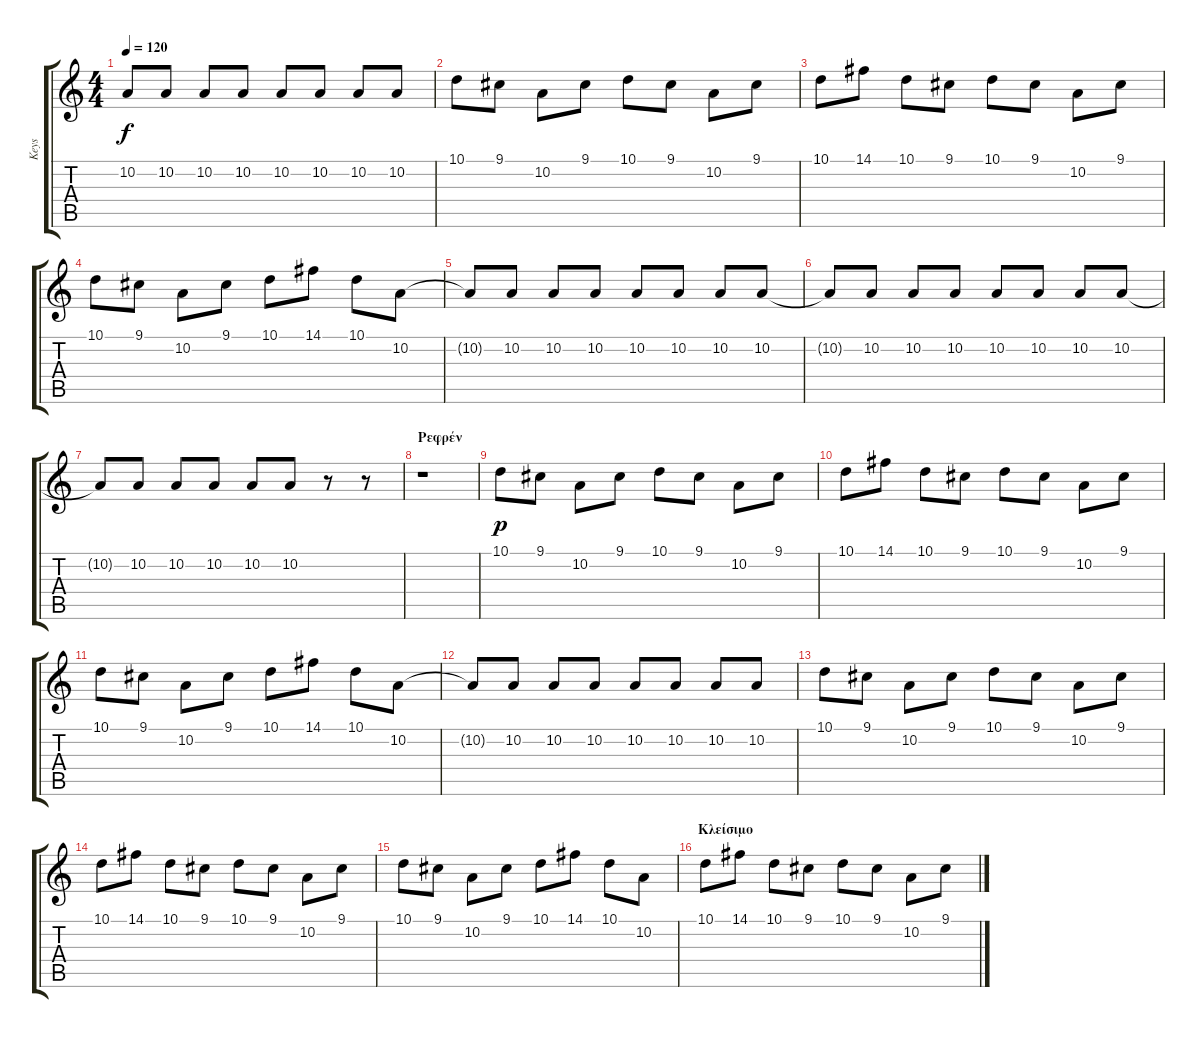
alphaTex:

\track ("Keys" "Keys") {instrument oboe}
\staff {score tabs}
\tuning (E4 B3 G3 D3 A2 E2) {hide}
\ts (4 4)
\tempo 120
\clef g2
\ks c
10.2{t}.8{dy f} 10.2.8 10.2.8 10.2.8 10.2.8 10.2.8 10.2.8 10.2.8 |
10.1.8 9.1.8 10.2.8 9.1.8 10.1.8 9.1.8 10.2.8 9.1.8 |
10.1.8 14.1.8 10.1.8 9.1.8 10.1.8 9.1.8 10.2.8 9.1.8 |
10.1.8 9.1.8 10.2.8 9.1.8 10.1.8 14.1.8 10.1.8 10.2.8 |
10.2{t}.8 10.2.8 10.2.8 10.2.8 10.2.8 10.2.8 10.2.8 10.2.8 |
10.2{t}.8 10.2.8 10.2.8 10.2.8 10.2.8 10.2.8 10.2.8 10.2.8 |
10.2{t}.8 10.2.8 10.2.8 10.2.8 10.2.8 10.2.8 r.8 r.8 |
\section ("" "Ρεφρέν")
r.1 |
10.1.8{dy p} 9.1.8 10.2.8 9.1.8 10.1.8 9.1.8 10.2.8 9.1.8 |
10.1.8 14.1.8 10.1.8 9.1.8 10.1.8 9.1.8 10.2.8 9.1.8 |
10.1.8 9.1.8 10.2.8 9.1.8 10.1.8 14.1.8 10.1.8 10.2.8 |
10.2{t}.8 10.2.8 10.2.8 10.2.8 10.2.8 10.2.8 10.2.8 10.2.8 |
10.1.8 9.1.8 10.2.8 9.1.8 10.1.8 9.1.8 10.2.8 9.1.8 |
10.1.8 14.1.8 10.1.8 9.1.8 10.1.8 9.1.8 10.2.8 9.1.8 |
10.1.8 9.1.8 10.2.8 9.1.8 10.1.8 14.1.8 10.1.8 10.2.8 |
\section ("" "Κλείσιμο")
10.1.8 14.1.8 10.1.8 9.1.8 10.1.8 9.1.8 10.2.8 9.1.8
